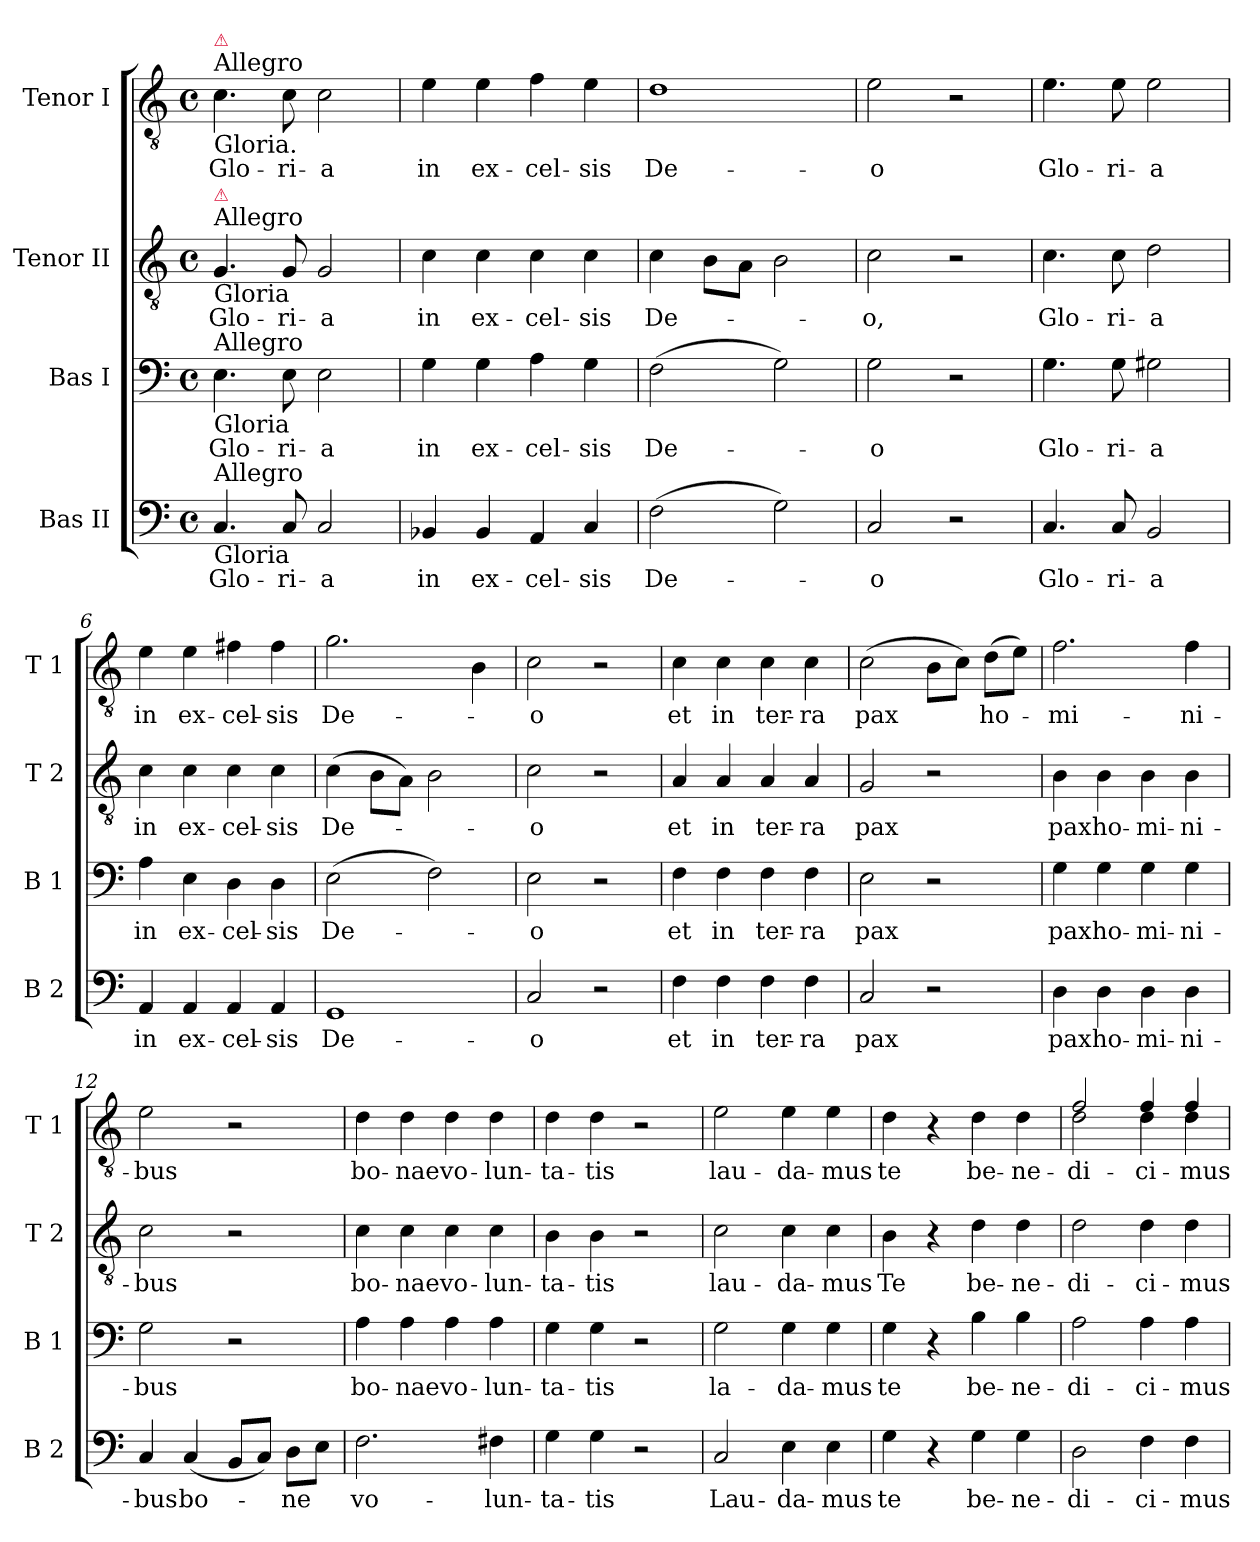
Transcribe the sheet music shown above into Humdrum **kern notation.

**kern	**text	**kern	**text	**kern	**text	**kern	**text
*part4	*part4	*part3	*part3	*part2	*part2	*part1	*part1
*staff4	*staff4	*staff3	*staff3	*staff2	*staff2	*staff1	*staff1
*I"Bas II	*	*I"Bas I	*	*I"Tenor II	*	*I"Tenor I	*
*I'B 2	*	*I'B 1	*	*I'T 2	*	*I'T 1	*
*clefF4	*	*clefF4	*	*clefGv2	*	*clefGv2	*
*k[]	*	*k[]	*	*k[]	*	*k[]	*
*C:	*	*C:	*	*C:	*	*C:	*
*M4/4	*	*M4/4	*	*M4/4	*	*M4/4	*
*met(c)	*	*met(c)	*	*met(c)	*	*met(c)	*
=1	=1	=1	=1	=1	=1	=1	=1
!	!	!	!	!	!	!LO:TX:b:t=Gloria.	!
!	!	!	!	!	!	!LO:TX:a:t=Allegro	!
!	!	!	!	!	!	!LO:TX:a:color=crimson:t=⚠	!
!	!	!	!	!LO:TX:a:t=Allegro	!	!	!
!	!	!	!	!LO:TX:b:t=Gloria	!	!	!
!	!	!	!	!LO:TX:a:color=crimson:t=⚠	!	!	!
!	!	!LO:TX:b:t=Gloria	!	!	!	!	!
!	!	!LO:TX:a:t=Allegro	!	!	!	!	!
!LO:TX:b:t=Gloria	!	!	!	!	!	!	!
!LO:TX:a:t=Allegro	!	!	!	!	!	!	!
4.C/	Glo-	4.E\	Glo-	4.G/	Glo-	4.c\	Glo-
8C/	-ri-	8E\	-ri-	8G/	-ri-	8c\	-ri-
2C/	-a	2E\	-a	2G/	-a	2c\	-a
=2	=2	=2	=2	=2	=2	=2	=2
4BB-X/	in	4G\	in	4c\	in	4e\	in
4BB-/	ex-	4G\	ex-	4c\	ex-	4e\	ex-
4AA/	-cel-	4A\	-cel-	4c\	-cel-	4f\	-cel-
4C/	-sis	4G\	-sis	4c\	-sis	4e\	-sis
=3	=3	=3	=3	=3	=3	=3	=3
(2F\	De-	(2F\	De-	4c\	De-	1d	De-
.	.	.	.	8B\L	.	.	.
.	.	.	.	8A\J	.	.	.
2G\)	.	2G\)	.	2B\	.	.	.
=4	=4	=4	=4	=4	=4	=4	=4
2C/	-o	2G\	-o	2c\	-o,	2e\	-o
2r	.	2r	.	2r	.	2r	.
=5	=5	=5	=5	=5	=5	=5	=5
4.C/	Glo-	4.G\	Glo-	4.c\	Glo-	4.e\	Glo-
8C/	-ri-	8G\	-ri-	8c\	-ri-	8e\	-ri-
2BB/	-a	2G#X\	-a	2d\	-a	2e\	-a
=6	=6	=6	=6	=6	=6	=6	=6
4AA/	in	4A\	in	4c\	in	4e\	in
4AA/	ex-	4E\	ex-	4c\	ex-	4e\	ex-
4AA/	-cel-	4D\	-cel-	4c\	-cel-	4f#X\	-cel-
4AA/	-sis	4D\	-sis	4c\	-sis	4f#\	-sis
=7	=7	=7	=7	=7	=7	=7	=7
1GG	De-	(2E\	De-	(4c\	De-	2.g\	De-
.	.	.	.	8B\L	.	.	.
.	.	.	.	8A\J)	.	.	.
.	.	2F\)	.	2B\	.	.	.
.	.	.	.	.	.	4B\	.
=8	=8	=8	=8	=8	=8	=8	=8
2C/	-o	2E\	-o	2c\	-o	2c\	-o
2r	.	2r	.	2r	.	2r	.
=9	=9	=9	=9	=9	=9	=9	=9
4F\	et	4F\	et	4A/	et	4c\	et
4F\	in	4F\	in	4A/	in	4c\	in
4F\	ter-	4F\	ter-	4A/	ter-	4c\	ter-
4F\	-ra	4F\	-ra	4A/	-ra	4c\	-ra
=10	=10	=10	=10	=10	=10	=10	=10
2C/	pax	2E\	pax	2G/	pax	(2c\	pax
2r	.	2r	.	2r	.	8B\L	.
.	.	.	.	.	.	8c\J)	.
.	.	.	.	.	.	(8d\L	ho-
.	.	.	.	.	.	8e\J)	.
=11	=11	=11	=11	=11	=11	=11	=11
4D\	pax	4G\	pax	4B\	pax	2.f\	-mi-
4D\	ho-	4G\	ho-	4B\	ho-	.	.
4D\	-mi-	4G\	-mi-	4B\	-mi-	.	.
4D\	-ni-	4G\	-ni-	4B\	-ni-	4f\	-ni-
=12	=12	=12	=12	=12	=12	=12	=12
4C/	-bus	2G\	-bus	2c\	-bus	2e\	-bus
(4C/	bo-	.	.	.	.	.	.
8BB/L	.	2r	.	2r	.	2r	.
8C/J)	.	.	.	.	.	.	.
8D\L	-ne	.	.	.	.	.	.
8E\J	.	.	.	.	.	.	.
=13	=13	=13	=13	=13	=13	=13	=13
2.F\	vo-	4A\	bo-	4c\	bo-	4d\	bo-
.	.	4A\	-nae	4c\	-nae	4d\	-nae
.	.	4A\	vo-	4c\	vo-	4d\	vo-
4F#X\	-lun-	4A\	-lun-	4c\	-lun-	4d\	-lun-
=14	=14	=14	=14	=14	=14	=14	=14
4G\	-ta-	4G\	-ta-	4B\	-ta-	4d\	-ta-
4G\	-tis	4G\	-tis	4B\	-tis	4d\	-tis
2r	.	2r	.	2r	.	2r	.
=15	=15	=15	=15	=15	=15	=15	=15
2C/	Lau-	2G\	la-	2c\	lau-	2e\	lau-
4E\	-da-	4G\	-da-	4c\	-da-	4e\	-da-
4E\	-mus	4G\	-mus	4c\	-mus	4e\	-mus
=16	=16	=16	=16	=16	=16	=16	=16
4G\	te	4G\	te	4B\	Te	4d\	te
4r	.	4r	.	4r	.	4r	.
4G\	be-	4B\	be-	4d\	be-	4d\	be-
4G\	-ne-	4B\	-ne-	4d\	-ne-	4d\	-ne-
=17	=17	=17	=17	=17	=17	=17	=17
*	*	*	*	*	*	*^	*
2D\	-di-	2A\	-di-	2d\	-di-	2f/	2d\	-di-
4F\	-ci-	4A\	-ci-	4d\	-ci-	4f/	4d\	-ci-
4F\	-mus	4A\	-mus	4d\	-mus	4f/	4d\	-mus
*	*	*	*	*	*	*v	*v	*
=	=	=	=	=	=	=	=
*-	*-	*-	*-	*-	*-	*-	*-
